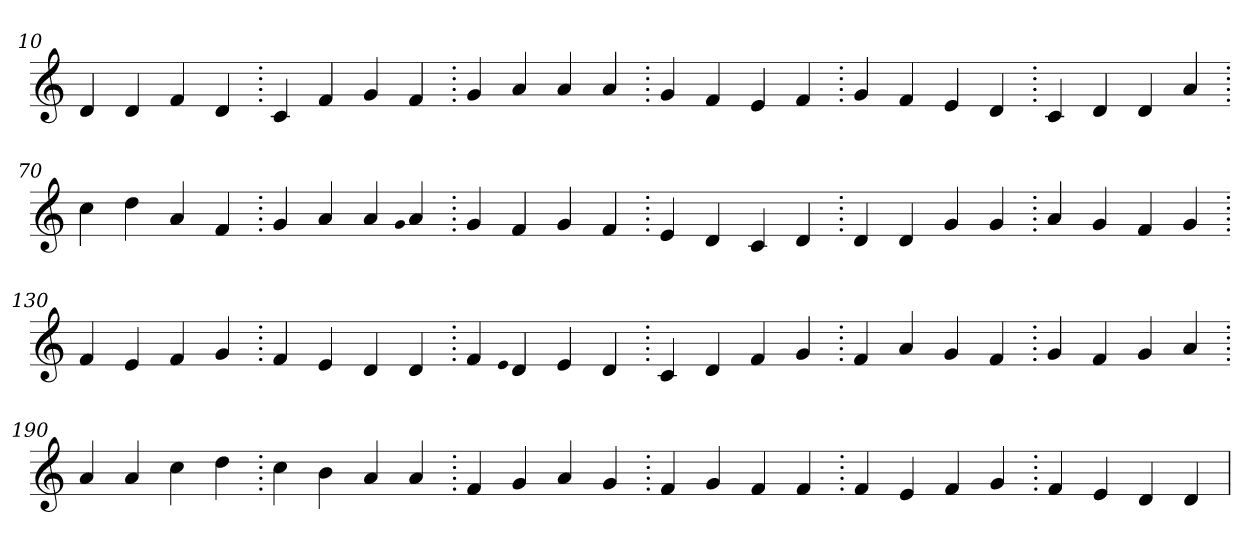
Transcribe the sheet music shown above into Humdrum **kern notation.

**kern
*part1
*staff1
*clefG2
=10.
4d
4d
4f
4d
=20.
4c
4f
4g
4f
=30.
4g
4a
4a
4a
=40.
4g
4f
4e
4f
=50.
4g
4f
4e
4d
=60.
4c
4d
4d
4a
=70.
4cc
4dd
4a
4f
=80.
4g
4a
4a
qqg
4a
=90.
4g
4f
4g
4f
=100.
4e
4d
4c
4d
=110.
4d
4d
4g
4g
=120.
4a
4g
4f
4g
=130.
4f
4e
4f
4g
=140.
4f
4e
4d
4d
=150.
4f
qqe
4d
4e
4d
=160.
4c
4d
4f
4g
=170.
4f
4a
4g
4f
=180.
4g
4f
4g
4a
=190.
4a
4a
4cc
4dd
=200.
4cc
4b
4a
4a
=210.
4f
4g
4a
4g
=220.
4f
4g
4f
4f
=230.
4f
4e
4f
4g
=240.
4f
4e
4d
4d
=
*-
